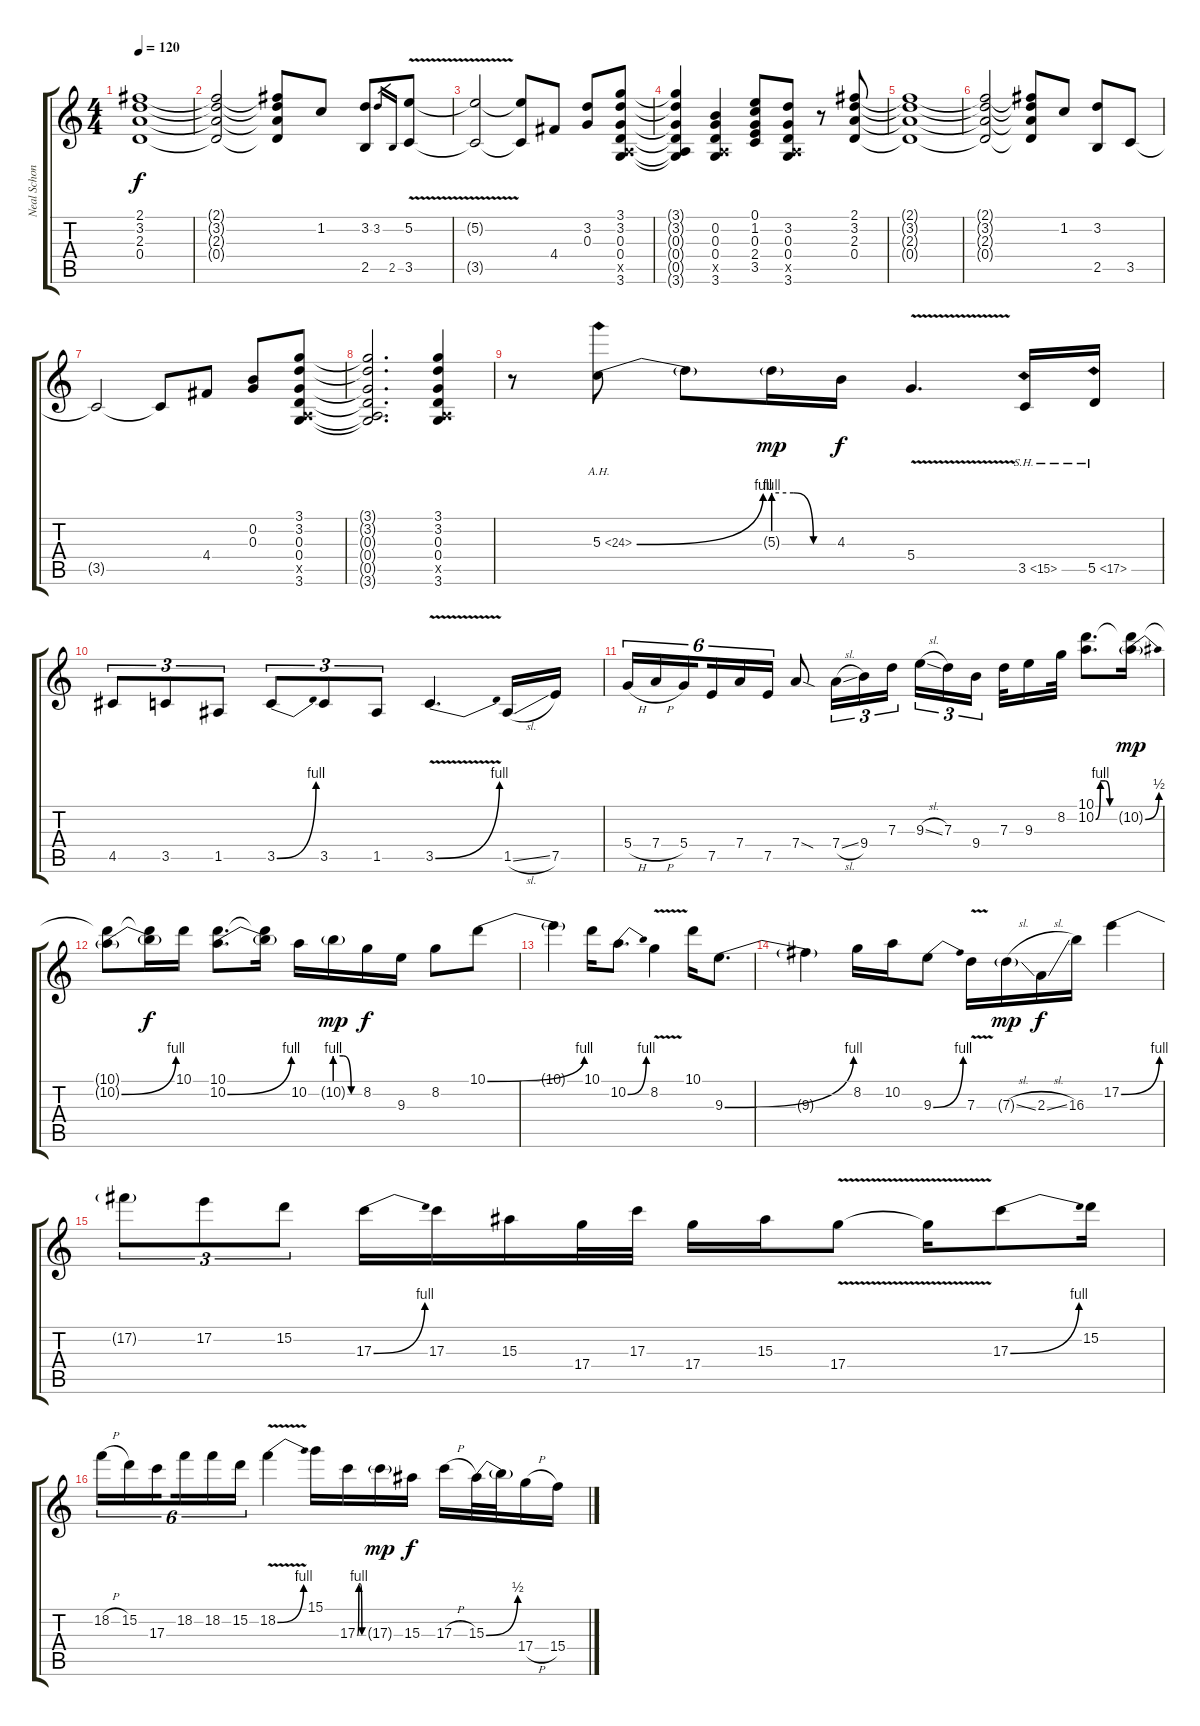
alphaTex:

\track ("Neal Schon" "Neal Schon") {instrument distortionguitar}
\staff {score tabs}
\tuning (E4 B3 G3 D3 A2 E2) {hide}
\ts (4 4)
\tempo 120
\clef g2
\ks c
(2.1 3.2 2.3 0.4).1{dy f volume 13 balance 12 instrument distortionguitar} |
(2.1{t} 3.2{t} 2.3{t} 0.4{t}).2 (2.1{t} 3.2{t} 2.3{t} 0.4{t}).8 1.2.8 (3.2 2.5).8 3.2.16{gr} 2.5.16{gr} (5.2 3.5{v}).8 |
(5.2{t} 3.5{t}).2 (5.2{t} 3.5{t}).8 4.4.8 (3.2 0.3).8 (3.1 3.2 0.3 0.4 0.5{x} 3.6).8 |
(3.1{t} 3.2{t} 0.3{t} 0.4{t} 0.5{t} 3.6{t}).4 (0.2 0.3 0.4 0.5{x} 3.6).4 (0.1 1.2 0.3 2.4 3.5).8 (3.2 0.3 0.4 0.5{x} 3.6).8 r.8 (2.1 3.2 2.3 0.4).8 |
(2.1{t} 3.2{t} 2.3{t} 0.4{t}).1 |
(2.1{t} 3.2{t} 2.3{t} 0.4{t}).2 (2.1{t} 3.2{t} 2.3{t} 0.4{t}).8 1.2.8 (3.2 2.5).8 3.5.8 |
3.5{t}.2 3.5{t}.8 4.4.8 (0.2 0.3).8 (3.1 3.2 0.3 0.4 0.5{x} 3.6).8 |
(3.1{t} 3.2{t} 0.3{t} 0.4{t} 0.5{t} 3.6{t}).2{d} (3.1 3.2 0.3 0.4 0.5{x} 3.6).4 |
r.8{volume 16 balance 8 instrument overdrivenguitar} 5.3{be (bend 0 0 60 4) ah 19}.8 5.3{t}.8 5.3{be (custom 0 4 20 4 40 0 60 0) g}.16{dy mp} 4.3.16{dy f} 5.4{v}.4{d} 3.5{sh 12}.16 5.5{sh 12}.16 |
4.5.8{tu (3 2)} 3.5.8{tu (3 2)} 1.5.8{tu (3 2)} 3.5{be (bend 0 0 60 4)}.8{tu (3 2)} 3.5.8{tu (3 2)} 1.5.8{tu (3 2)} 3.5{be (bend 0 0 60 4) v}.4{d} 1.5{sl}.16 7.5.16 |
5.4{h}.16{tu (6 4)} 7.4{h}.16{tu (6 4)} 5.4.16{tu (6 4) beam splitsecondary} 7.5.16{tu (6 4)} 7.4.16{tu (6 4)} 7.5.16{tu (6 4)} 7.4{sod}.8 7.4{sl}.16{tu (3 2)} 9.4.16{tu (3 2)} 7.3.16{tu (3 2)} 9.3{sl}.16{tu (3 2)} 7.3.16{tu (3 2)} 9.4.16{tu (3 2) beam splitsecondary} 7.3.32 9.3.16 8.2.32 (10.1 10.2{be (custom 0 0 15 4 30 4 45 0 60 0)}).8{d} (10.1{t} 10.2{be (bend 0 0 60 2) g}).16{dy mp} |
(10.1{t} 10.2{be (bend 0 0 60 4) g}).8 (10.1{t} 10.2{t}).16{dy f} 10.1.16 (10.1 10.2{be (bend 0 0 60 4)}).8{d} (10.1{t} 10.2{t}).16 10.2.16 10.2{be (custom 0 4 20 4 40 0 60 0) g}.16{dy mp} 8.2.16{dy f} 9.3.16 8.2.8 10.1{be (bend 0 0 60 4)}.8 |
10.1{t}.4 10.1.16 10.2{be (bend 0 0 60 4)}.8{d} 8.2{v}.4 10.1.16 9.3{be (bend 0 0 60 4)}.8{d} |
9.3{t}.4 8.2.16 10.2.16 9.3{be (bend 0 0 60 4)}.8 7.3{v}.16 7.3{sl g}.16{dy mp} 2.3{sl}.16{dy f} 16.3.16 17.2{be (bend 0 0 60 4)}.4 |
17.2{t}.8{tu (3 2)} 17.2.8{tu (3 2)} 15.2.8{tu (3 2)} 17.3{be (bend 0 0 60 4)}.16 17.3.16 15.3.16 17.4.32 17.3.32 17.4.16 15.3.16 17.4{v}.8 17.4{t}.16 17.3{be (bend 0 0 60 4)}.8 15.2.16 |
18.2{h}.16{tu (6 4)} 15.2.16{tu (6 4)} 17.3.16{tu (6 4) beam splitsecondary} 18.2.16{tu (6 4)} 18.2.16{tu (6 4)} 15.2.16{tu (6 4)} 18.2{be (bend 0 0 60 4) v}.4 15.1.16 17.3{be (custom 0 0 15 4 30 4 45 0 60 0)}.16 17.3{g}.16{dy mp} 15.3.16{dy f} 17.3{h}.16 15.3{be (bend 0 0 60 2)}.32 15.3{t}.32 17.4{h}.16 15.4.16
